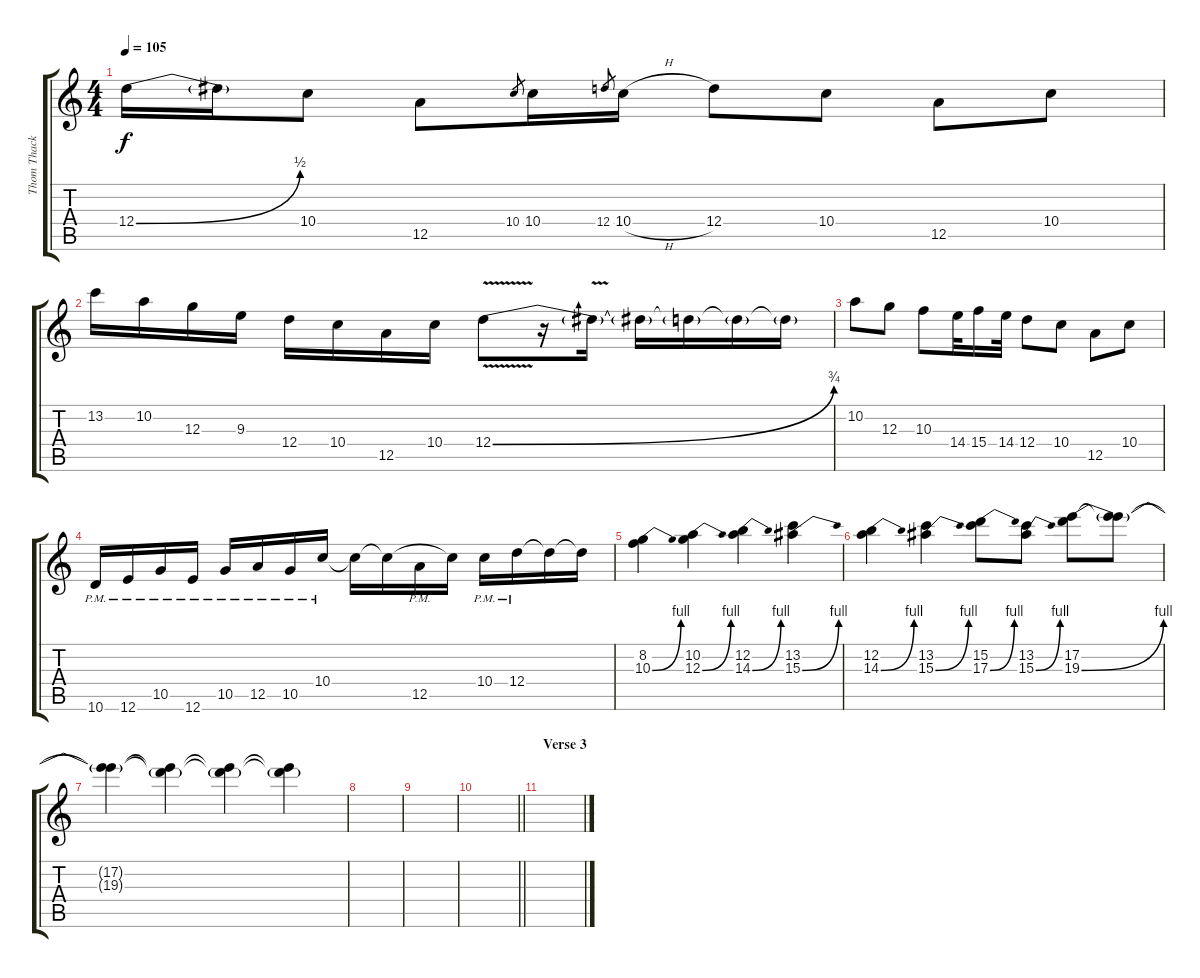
\track ("Thom Thacker" "Thom Thack") {instrument distortionguitar}
\staff {score tabs}
\tuning (E4 B3 G3 D3 A2 E2) {hide}
\ts (4 4)
\tempo 105
\clef g2
\ks c
12.4{be (bend 0 0 60 2)}.16{dy f} 12.4{t}.16 10.4.8 12.5.8 10.4.8{gr} 10.4.16 12.4.8{gr} 10.4{h}.16 12.4.8 10.4.8 12.5.8 10.4.8 |
13.2.16 10.2.16 12.3.16 9.3.16 12.4.16 10.4.16 12.5.16 10.4.16 12.4{be (bend 0 0 60 3) v}.8 r.16 12.4{t}.16 12.4{t}.16 12.4{t}.16 12.4{t}.16 12.4{t}.16 |
10.2.8 12.3.8 10.3.8 14.4.32 15.4.16 14.4.32 12.4.8 10.4.8 12.5.8 10.4.8 |
10.6{pm}.16 12.6{pm}.16 10.5{pm}.16 12.6{pm}.16 10.5{pm}.16 12.5{pm}.16 10.5{pm}.16 10.4{pm}.16 10.4{t}.16 10.4{t}.16 12.5{pm}.16 10.4{t}.16 10.4{pm}.16 12.4{pm}.16 12.4{t}.16 12.4{t}.16 |
(8.2 10.3{be (bend 0 0 60 4)}).4 (10.2 12.3{be (bend 0 0 60 4)}).4 (12.2 14.3{be (bend 0 0 60 4)}).4 (13.2 15.3{be (bend 0 0 60 4)}).4 |
(12.2 14.3{be (bend 0 0 60 4)}).4 (13.2 15.3{be (bend 0 0 60 4)}).4 (15.2 17.3{be (bend 0 0 60 4)}).8 (13.2 15.3{be (bend 0 0 60 4)}).8 (17.2 19.3{be (bend 0 0 60 4)}).8 (17.2{t} 19.3{t}).8 |
(17.2{t} 19.3{t}).4 (17.2{t} 19.3{t}).4 (17.2{t} 19.3{t}).4 (17.2{t} 19.3{t}).4 |
|
|
\barLineRight lightlight
|
\section ("" "Verse 3")
